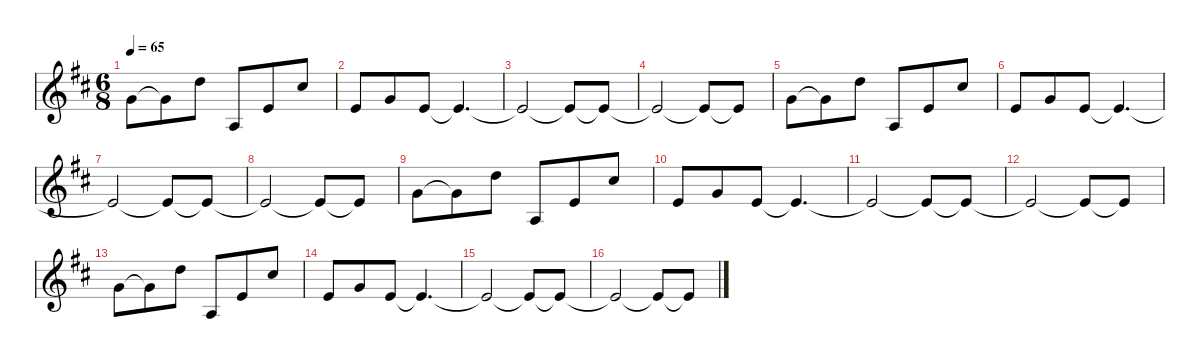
\hideDynamics
\bracketExtendMode nobrackets
\singleTrackTrackNamePolicy hidden
\multiTrackTrackNamePolicy hidden
\firstSystemTrackNameMode fullname
\firstSystemTrackNameOrientation horizontal
\otherSystemsTrackNameOrientation horizontal
\track ("Violin" "vln.") {instrument violin}
\staff {score}
\tuning (E5 A4 D4 G3)
\ts (6 8)
\tempo 65
\clef g2
\ks bminor
5.3{acc forcenatural}.8{dy ff beam Down} 5.3{t acc forcenatural}.8{beam Down} 5.2{acc forcenatural}.8{beam Down} 2.4{acc forcenatural}.8{beam Up} 2.3{acc forcenatural}.8{beam Up} 4.2{acc #}.8{beam Up} |
2.3{acc forcenatural}.8{beam Up} 5.3{acc forcenatural}.8{beam Up} 2.3{acc forcenatural}.8{beam Up} 2.3{t acc forcenatural}.4{d beam Up} |
2.3{t acc forcenatural}.2{beam Up} 2.3{t acc forcenatural}.8{beam Up} 2.3{t acc forcenatural}.8{beam Up} |
2.3{t acc forcenatural}.2{beam Up} 2.3{t acc forcenatural}.8{beam Up} 2.3{t acc forcenatural}.8{beam Up} |
5.3{acc forcenatural}.8{beam Down} 5.3{t acc forcenatural}.8{beam Down} 5.2{acc forcenatural}.8{beam Down} 2.4{acc forcenatural}.8{beam Up} 2.3{acc forcenatural}.8{beam Up} 4.2{acc #}.8{beam Up} |
2.3{acc forcenatural}.8{beam Up} 5.3{acc forcenatural}.8{beam Up} 2.3{acc forcenatural}.8{beam Up} 2.3{t acc forcenatural}.4{d beam Up} |
2.3{t acc forcenatural}.2{beam Up} 2.3{t acc forcenatural}.8{beam Up} 2.3{t acc forcenatural}.8{beam Up} |
2.3{t acc forcenatural}.2{beam Up} 2.3{t acc forcenatural}.8{beam Up} 2.3{t acc forcenatural}.8{beam Up} |
5.3{acc forcenatural}.8{beam Down} 5.3{t acc forcenatural}.8{beam Down} 5.2{acc forcenatural}.8{beam Down} 2.4{acc forcenatural}.8{beam Up} 2.3{acc forcenatural}.8{beam Up} 4.2{acc #}.8{beam Up} |
2.3{acc forcenatural}.8{beam Up} 5.3{acc forcenatural}.8{beam Up} 2.3{acc forcenatural}.8{beam Up} 2.3{t acc forcenatural}.4{d beam Up} |
2.3{t acc forcenatural}.2{beam Up} 2.3{t acc forcenatural}.8{beam Up} 2.3{t acc forcenatural}.8{beam Up} |
2.3{t acc forcenatural}.2{beam Up} 2.3{t acc forcenatural}.8{beam Up} 2.3{t acc forcenatural}.8{beam Up} |
5.3{acc forcenatural}.8{beam Down} 5.3{t acc forcenatural}.8{beam Down} 5.2{acc forcenatural}.8{beam Down} 2.4{acc forcenatural}.8{beam Up} 2.3{acc forcenatural}.8{beam Up} 4.2{acc #}.8{beam Up} |
2.3{acc forcenatural}.8{beam Up} 5.3{acc forcenatural}.8{beam Up} 2.3{acc forcenatural}.8{beam Up} 2.3{t acc forcenatural}.4{d beam Up} |
2.3{t acc forcenatural}.2{beam Up} 2.3{t acc forcenatural}.8{beam Up} 2.3{t acc forcenatural}.8{beam Up} |
2.3{t acc forcenatural}.2{beam Up} 2.3{t acc forcenatural}.8{beam Up} 2.3{t acc forcenatural}.8{beam Up}
